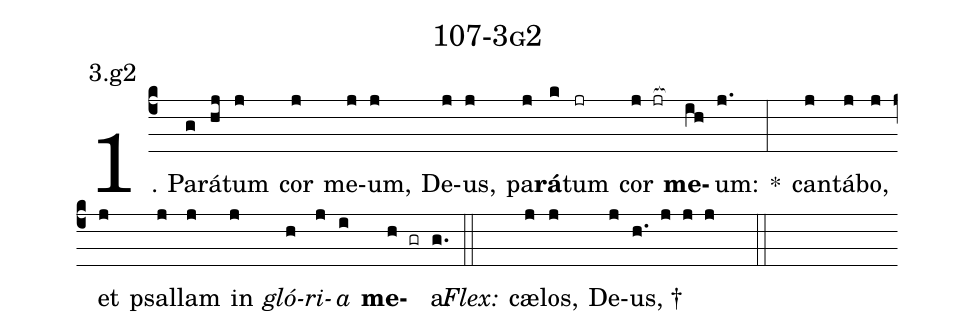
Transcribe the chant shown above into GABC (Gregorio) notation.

name: 107-3g2;
annotation: 3.g2;
%%
(c4)1. Pa(g)rá(hj)tum(j) cor(j) me(j)um,(j) De(j)us,(j) pa(j)<b>rá</b>(k)tum(jr) cor(j jr[ocb:1{]) <b>me</b>(ih[ocb:0}])um:(j.) *(:) can(j)tá(j)bo,(j) et(j) psal(j)lam(j) in(j) <i>gló</i>(h)<i>ri</i>(j)<i>a</i>(i) <b>me</b>(h gr)a.(g.) (::)
<i>Flex:</i>()  cæ(j)los,(j) De(j)us, †(h. j j j  ::)
